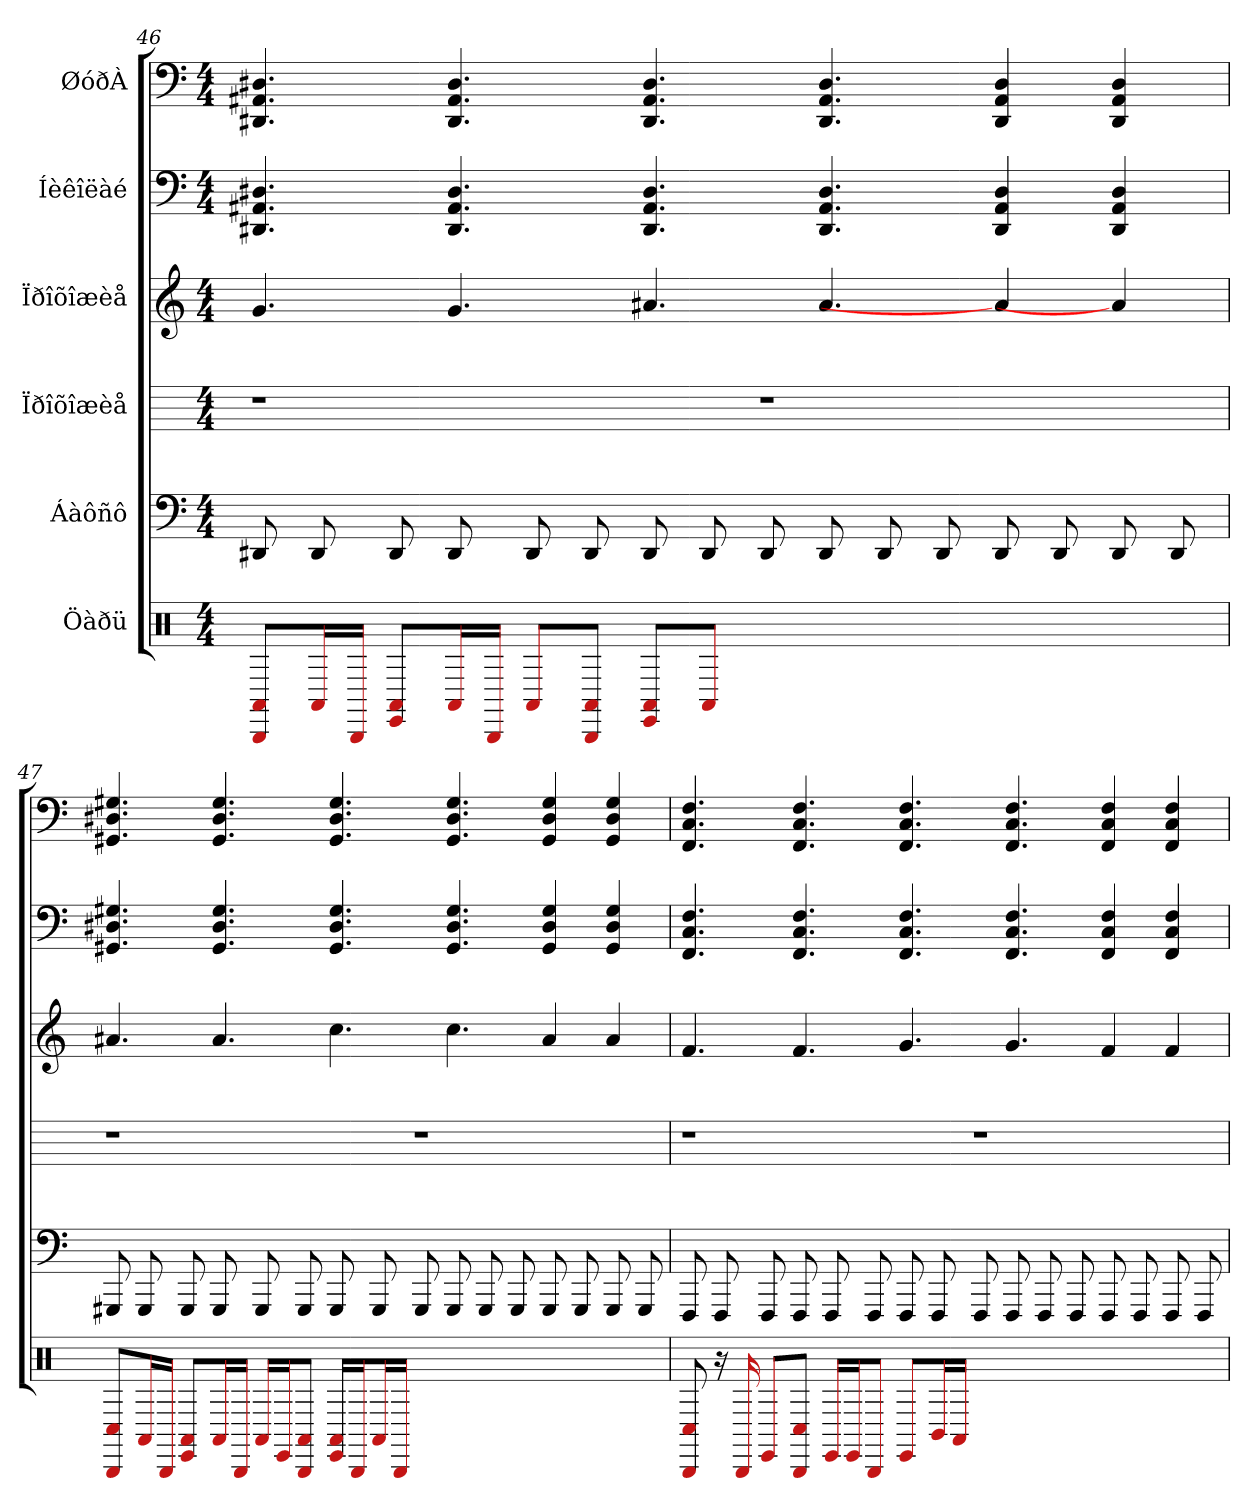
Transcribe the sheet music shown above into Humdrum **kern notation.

**kern	**kern	**kern	**kern	**kern	**kern
*part6	*part5	*part4	*part3	*part2	*part1
*staff6	*staff5	*staff4	*staff3	*staff2	*staff1
*I"Öàðü	*I"Áàôñô	*I"Ïðîõîæèå	*I"Ïðîõîæèå	*I"Íèêîëàé	*I"ØóðÀ
*clefX	*	*	*	*	*
*k[]	*k[]	*k[]	*k[]	*k[]	*k[]
*M4/4	*M4/4	*M4/4	*M4/4	*M4/4	*M4/4
=46	=46	=46	=46	=46	=46
8BBB/ 8AA#/L	8DD#	1r	4.g	4.D# 4.AA# 4.DD#	4.D# 4.AA# 4.DD#
16AA#/L	8DD#	.	.	.	.
16BBB/JJ	.	.	.	.	.
8EE/ 8AA#/L	8DD#	.	.	.	.
16AA#/L	8DD#	.	4.g	4.D# 4.AA# 4.DD#	4.D# 4.AA# 4.DD#
16BBB/JJ	.	.	.	.	.
8AA#/L	8DD#	.	.	.	.
8BBB/ 8AA#/J	8DD#	.	.	.	.
8EE/ 8AA#/L	8DD#	.	4.a#	4.D# 4.AA# 4.DD#	4.D# 4.AA# 4.DD#
8AA#/J	8DD#	.	.	.	.
1ryy	8DD#	1r	.	.	.
.	8DD#	.	4.a#	4.D# 4.AA# 4.DD#	4.D# 4.AA# 4.DD#
.	8DD#	.	.	.	.
.	8DD#	.	.	.	.
.	8DD#	.	4a#]	4D# 4AA# 4DD#	4D# 4AA# 4DD#
.	8DD#	.	.	.	.
.	8DD#	.	4a#]	4D# 4AA# 4DD#	4D# 4AA# 4DD#
.	8DD#	.	.	.	.
=47	=47	=47	=47	=47	=47
8C#/ 8BBB/L	8GGG#	1r	4.a#	4.G# 4.D# 4.GG#	4.G# 4.D# 4.GG#
16AA#/L	8GGG#	.	.	.	.
16BBB/JJ	.	.	.	.	.
8EE/ 8AA#/L	8GGG#	.	.	.	.
16AA#/L	8GGG#	.	4.a#	4.G# 4.D# 4.GG#	4.G# 4.D# 4.GG#
16BBB/JJ	.	.	.	.	.
16AA#/LL	8GGG#	.	.	.	.
16EE/J	.	.	.	.	.
8BBB/ 8AA#/J	8GGG#	.	.	.	.
16EE/ 16AA#/LL	8GGG#	.	4.cc	4.G# 4.D# 4.GG#	4.G# 4.D# 4.GG#
16BBB/J	.	.	.	.	.
16AA#/L	8GGG#	.	.	.	.
16BBB/JJ	.	.	.	.	.
1ryy	8GGG#	1r	.	.	.
.	8GGG#	.	4.cc	4.G# 4.D# 4.GG#	4.G# 4.D# 4.GG#
.	8GGG#	.	.	.	.
.	8GGG#	.	.	.	.
.	8GGG#	.	4a#	4G# 4D# 4GG#	4G# 4D# 4GG#
.	8GGG#	.	.	.	.
.	8GGG#	.	4a#	4G# 4D# 4GG#	4G# 4D# 4GG#
.	8GGG#	.	.	.	.
=48	=48	=48	=48	=48	=48
8BBB 8C#	8FFF	1r	4.f	4.F 4.C 4.FF	4.F 4.C 4.FF
16r	8FFF	.	.	.	.
16BBB	.	.	.	.	.
8EE/L	8FFF	.	.	.	.
8BBB/ 8C#/J	8FFF	.	4.f	4.F 4.C 4.FF	4.F 4.C 4.FF
16EE/LL	8FFF	.	.	.	.
16EE/J	.	.	.	.	.
8BBB/J	8FFF	.	.	.	.
8EE/L	8FFF	.	4.g	4.F 4.C 4.FF	4.F 4.C 4.FF
16BB/L	8FFF	.	.	.	.
16AA/JJ	.	.	.	.	.
1ryy	8FFF	1r	.	.	.
.	8FFF	.	4.g	4.F 4.C 4.FF	4.F 4.C 4.FF
.	8FFF	.	.	.	.
.	8FFF	.	.	.	.
.	8FFF	.	4f	4F 4C 4FF	4F 4C 4FF
.	8FFF	.	.	.	.
.	8FFF	.	4f	4F 4C 4FF	4F 4C 4FF
.	8FFF	.	.	.	.
=	=	=	=	=	=
*-	*-	*-	*-	*-	*-
